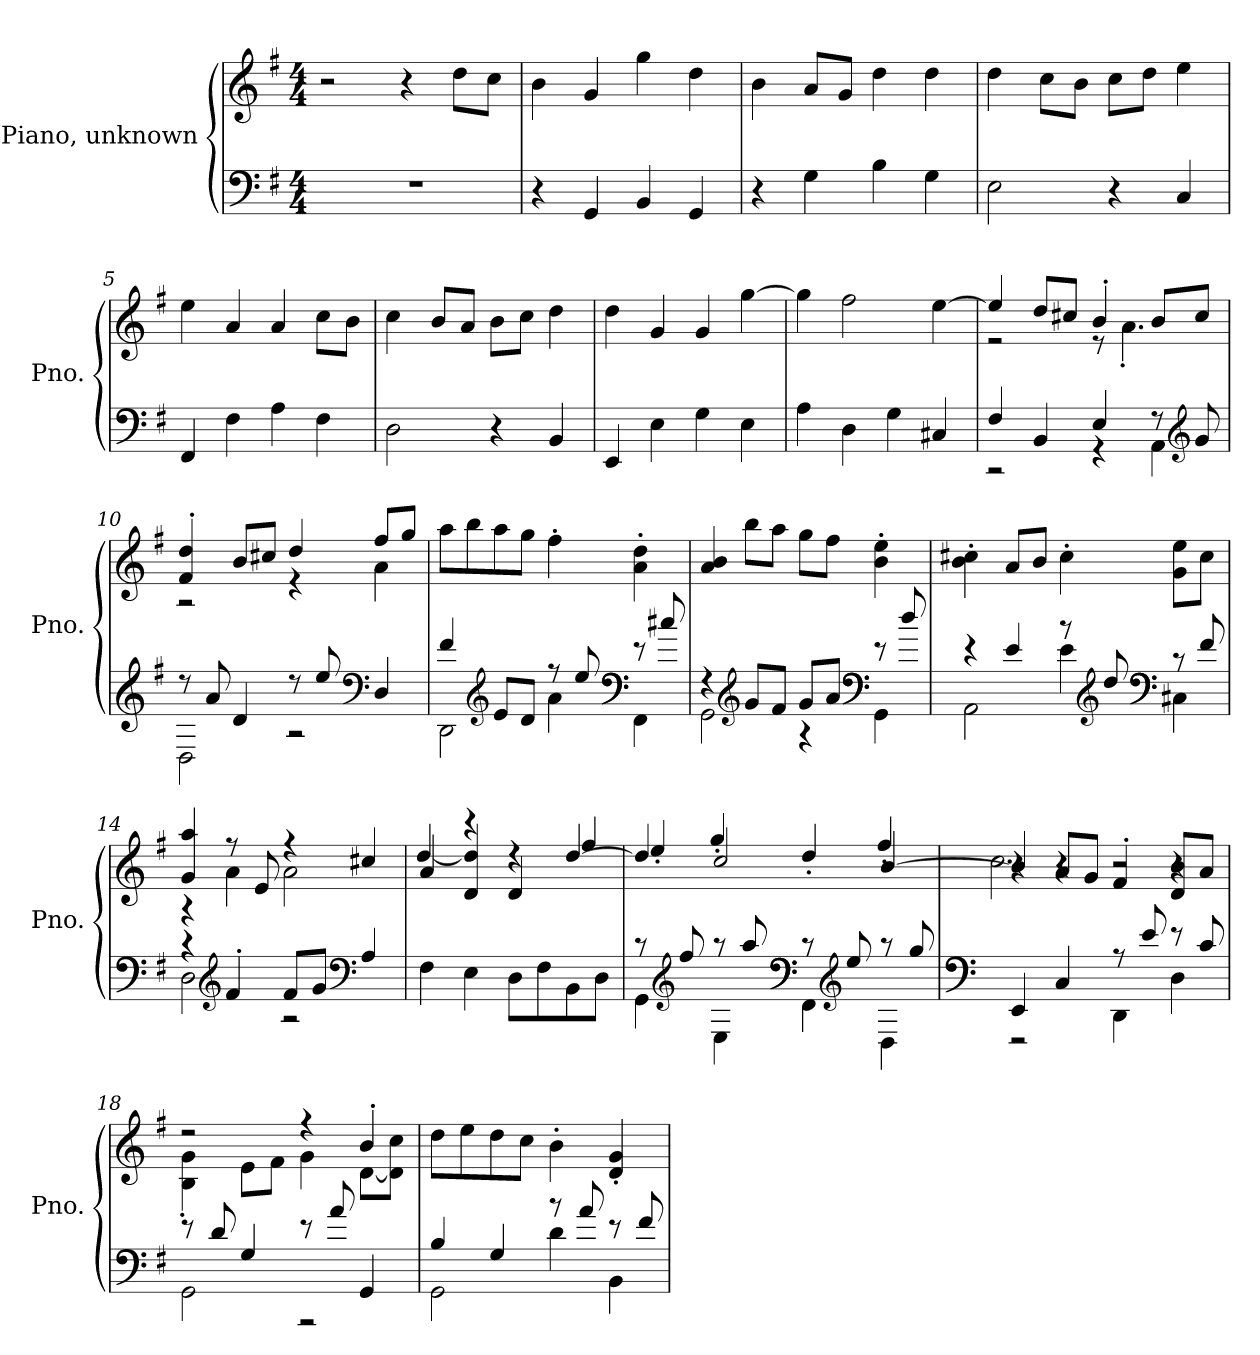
**kern	**kern
*part1	*part1
*staff2	*staff1
*I"Piano, unknown	*
*I'Pno.	*
*clefF4	*clefG2
*k[f#]	*k[f#]
*M4/4	*M4/4
*MM120	*MM120
=1	=1
1r	2r
.	4r
.	8dd\L
.	8cc\J
=2	=2
4r	4b\
4GG/	4g/
4BB/	4gg\
4GG/	4dd\
=3	=3
4r	4b\
4G\	8a/L
.	8g/J
4B\	4dd\
4G\	4dd\
=4	=4
2E\	4dd\
.	8cc\L
.	8b\J
4r	8cc\L
.	8dd\J
4C/	4ee\
=5	=5
4FF#/	4ee\
4F#\	4a/
4A\	4a/
4F#\	8cc\L
.	8b\J
=6	=6
2D\	4cc\
.	8b/L
.	8a/J
4r	8b\L
.	8cc\J
4BB/	4dd\
=7	=7
4EE/	4dd\
4E\	4g/
4G\	4g/
4E\	[4gg\
!!LO:LB:g=z
=8	=8
4A\	4gg\]
4D\	2ff#\
4G\	.
4C#X/	[4ee\
=9	=9
*^	*^
4F#/	2r	4ee/]	2r
4BB/	.	8dd/L	.
.	.	8cc#X/J	.
4E/	4r	4b'/	8r
.	.	.	4.a'\
8r	4AA\	8b/L	.
*clefG2	*	*	*
8g/	.	8cc#/J	.
=10	=10	=10	=10
8r	2D\	4f#/' 4dd/'	2r
8a/	.	.	.
4d/	.	8b/L	.
.	.	8cc#X/J	.
8r	2r	4dd/	4r
8ee/	.	.	.
*clefF4	*	*	*
4D/	.	8ff#/L	4a\
.	.	8gg/J	.
*	*	*v	*v
=11	=11	=11
4f#/	2DD\	8aa\L
.	.	8bb\
*clefG2	*	*
8e/L	.	8aa\
8d/J	.	8gg\J
8r	4a\	4ff#'\
8ee/	.	.
*clefF4	*	*
8r	4FF#\	4a\' 4dd\'
8cc#X/	.	.
!!LO:LB:g=z
=12	=12	=12
4r	2GG\	4a/ 4b/
*clefG2	*	*
8g/L	.	8bb\L
8f#/J	.	8aa\J
8g/L	4r	8gg\L
8a/J	.	8ff#\J
*clefF4	*	*
8r	4GG\	4b\' 4ee\'
8dd/	.	.
=13	=13	=13
4r	2AA\	4b\' 4cc#X\'
4e/	.	8a/L
.	.	8b/J
8r	4e\	4cc#'\
*clefG2	*	*
8dd/	.	.
*clefF4	*	*
8r	4C#X\	8g\ 8ee\L
8f#/	.	8cc#\J
=14	=14	=14
*	*	*^
4r	2D\	4g/ 4aa/	4r
*clefG2	*	*	*
4f#'/	.	8r	4a\
.	.	8e/	.
8f#/L	2r	4r	2a\
8g/J	.	.	.
*clefF4	*	*	*
4A/	.	4cc#X/	.
*v	*v	*	*
=15	=15	=15
4F#\	4a/	[4dd/
4E\	4r	4d/ 4dd/]
8D\L	4r	4d/
8F#\	.	.
8BB\	[4dd/	4ff#/
8D\J	.	.
!!LO:LB:g=z	!!
=16	=16	=16
*^	*	*
8r	4GG\	4dd/]	4ee'/
*clefG2	*	*	*
8ff#/	.	.	.
8r	4E\	2cc/	4gg'/
8aa/	.	.	.
*clefF4	*	*	*
8r	4FF#\	.	4dd'/
*clefG2	*	*	*
8ee/	.	.	.
8r	4D\	[4b/	4ff#'/
8gg/	.	.	.
*	*	*v	*v
=17	=17	=17
*clefF4	*	*
*	*	*^
*	*	*	*^
4EE/	2r	4b/]	2.cc\	4r
4C/	.	4r	.	8a/L
.	.	.	.	8g/J
8r	4DD\	2r	.	4f#'/
8e/	.	.	.	.
8r	4D\	.	4r	8d/ 8b/L
8c/	.	.	.	8a/J
*	*	*	*v	*v
=18	=18	=18	=18
8r	2GG\	2r	4B\' 4g\'
8d/	.	.	.
4G/	.	.	8e\L
.	.	.	8f#\J
8r	2r	4r	4g\
8a/	.	.	.
4GG/	.	4b'/	[8d\L
.	.	.	8d\] 8cc\J
*	*	*v	*v
!!LO:LB:g=z
=19	=19	=19
4B/	2GG\	8dd\L
.	.	8ee\
4G/	.	8dd\
.	.	8cc\J
8r	4d\	4b'\
8a/	.	.
8r	4BB\	4d/' 4g/'
8f#/	.	.
*v	*v	*
=	=
*-	*-
